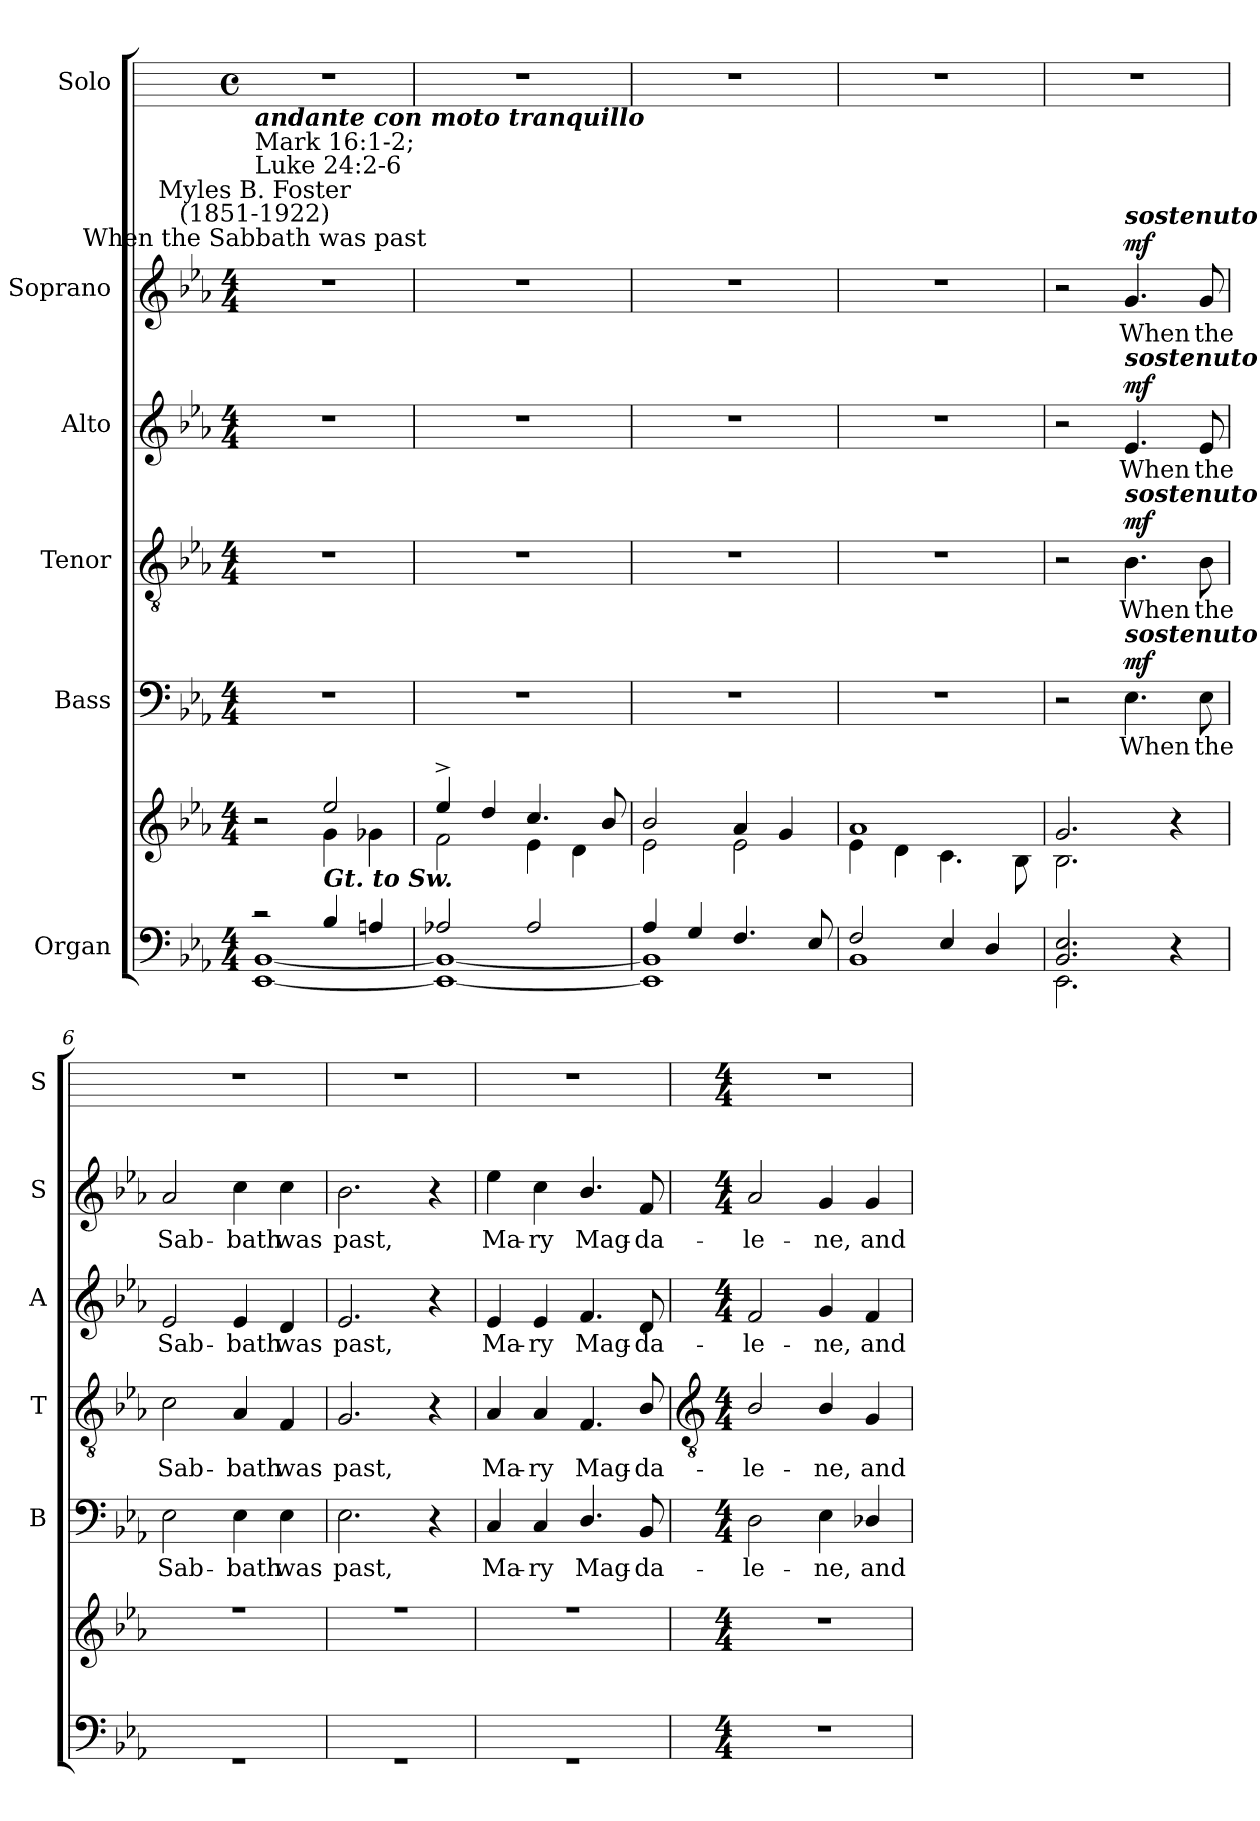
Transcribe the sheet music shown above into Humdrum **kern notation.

**kern	**kern	**kern	**text	**dynam	**kern	**text	**dynam	**kern	**text	**dynam	**kern	**text	**dynam	**kern
*part6	*part6	*part5	*part5	*part5	*part4	*part4	*part4	*part3	*part3	*part3	*part2	*part2	*part2	*part1
*staff7	*staff6	*staff5	*staff5	*staff5	*staff4	*staff4	*staff4	*staff3	*staff3	*staff3	*staff2	*staff2	*staff2	*staff1
*I"Organ	*	*I"Bass	*	*	*I"Tenor	*	*	*I"Alto	*	*	*I"Soprano	*	*	*I"Solo
*	*	*I'B	*	*	*I'T	*	*	*I'A	*	*	*I'S	*	*	*I'S
*clefF4	*clefG2	*clefF4	*	*	*clefGv2	*	*	*clefG2	*	*	*clefG2	*	*	*
*k[b-e-a-]	*k[b-e-a-]	*k[b-e-a-]	*	*	*k[b-e-a-]	*	*	*k[b-e-a-]	*	*	*k[b-e-a-]	*	*	*
*E-:	*E-:	*E-:	*	*	*E-:	*	*	*E-:	*	*	*E-:	*	*	*
*M4/4	*M4/4	*M4/4	*	*	*M4/4	*	*	*M4/4	*	*	*M4/4	*	*	*M4/4
*	*	*	*	*	*	*	*	*	*	*	*	*	*	*met(c)
=1	=1	=1	=1	=1	=1	=1	=1	=1	=1	=1	=1	=1	=1	=1
*^	*^	*	*	*	*	*	*	*	*	*	*	*	*	*
!	!	!	!	!	!	!	!	!	!	!	!	!	!LO:TX:a:cj:t=When the Sabbath was past	!	!	!
!	!	!	!	!	!	!	!	!	!	!	!	!	!LO:TX:a:cj:t=Myles B. Foster\n(1851-1922)	!	!	!
!	!	!	!	!	!	!	!	!	!	!	!	!	!LO:TX:a:t=Mark 16&colon;1-2; \nLuke 24&colon;2-6	!	!	!
!	!	!	!	!	!	!	!	!	!	!	!	!	!LO:TX:a:Bi:t=andante con moto tranquillo	!	!	!
2r	[1EE-\ [1BB-\	2r	2ryy	1r	.	.	1r	.	.	1r	.	.	1r	.	.	1r
!LO:TX:a:Bi:t=Gt. to Sw.	!	!	!	!	!	!	!	!	!	!	!	!	!	!	!	!
4B-/	.	2ee-/	4g\	.	.	.	.	.	.	.	.	.	.	.	.	.
4An/	.	.	4g-X\	.	.	.	.	.	.	.	.	.	.	.	.	.
=2	=2	=2	=2	=2	=2	=2	=2	=2	=2	=2	=2	=2	=2	=2	=2	=2
2A-X/	1EE-\_ 1BB-\_	4ee-^/	2f\	1r	.	.	1r	.	.	1r	.	.	1r	.	.	1r
.	.	4dd/	.	.	.	.	.	.	.	.	.	.	.	.	.	.
2A-/	.	4.cc/	4e-\	.	.	.	.	.	.	.	.	.	.	.	.	.
.	.	.	4d\	.	.	.	.	.	.	.	.	.	.	.	.	.
.	.	8b-/	.	.	.	.	.	.	.	.	.	.	.	.	.	.
=3	=3	=3	=3	=3	=3	=3	=3	=3	=3	=3	=3	=3	=3	=3	=3	=3
4A-/	1EE-\] 1BB-\]	2b-/	2e-\	1r	.	.	1r	.	.	1r	.	.	1r	.	.	1r
4G/	.	.	.	.	.	.	.	.	.	.	.	.	.	.	.	.
4.F/	.	4a-/	2e-\	.	.	.	.	.	.	.	.	.	.	.	.	.
.	.	4g/	.	.	.	.	.	.	.	.	.	.	.	.	.	.
8E-/	.	.	.	.	.	.	.	.	.	.	.	.	.	.	.	.
=4	=4	=4	=4	=4	=4	=4	=4	=4	=4	=4	=4	=4	=4	=4	=4	=4
2F/	1BB-\	1a-/	4e-\	1r	.	.	1r	.	.	1r	.	.	1r	.	.	1r
.	.	.	4d\	.	.	.	.	.	.	.	.	.	.	.	.	.
4E-/	.	.	4.c\	.	.	.	.	.	.	.	.	.	.	.	.	.
4D/	.	.	.	.	.	.	.	.	.	.	.	.	.	.	.	.
.	.	.	8B-\	.	.	.	.	.	.	.	.	.	.	.	.	.
=5	=5	=5	=5	=5	=5	=5	=5	=5	=5	=5	=5	=5	=5	=5	=5	=5
2.BB-/ 2.E-/	2.EE-\	2.g/	2.B-\	2r	.	.	2r	.	.	2r	.	.	2r	.	.	1r
!	!	!	!	!	!	!	!	!	!	!	!	!	!LO:TX:a:Bi:t=sostenuto	!	!	!
!	!	!	!	!	!	!	!	!	!	!LO:TX:a:Bi:t=sostenuto	!	!	!	!	!	!
!	!	!	!	!	!	!	!LO:TX:a:Bi:t=sostenuto	!	!	!	!	!	!	!	!	!
!	!	!	!	!LO:TX:a:Bi:t=sostenuto	!	!	!	!	!	!	!	!	!	!	!	!
!	!	!	!	!	!LO:LY:b	!LO:DY:b	!	!LO:LY:b	!LO:DY:b	!	!LO:LY:b	!LO:DY:b	!	!LO:LY:b	!LO:DY:b	!
.	.	.	.	4.E-	When	mf	4.B-	When	mf	4.e-	When	mf	4.g	When	mf	.
4ryy	4r	4r	4ryy	.	.	.	.	.	.	.	.	.	.	.	.	.
!	!	!	!	!	!LO:LY:b	!	!	!LO:LY:b	!	!	!LO:LY:b	!	!	!LO:LY:b	!	!
.	.	.	.	8E-	the	.	8B-	the	.	8e-	the	.	8g	the	.	.
=6	=6	=6	=6	=6	=6	=6	=6	=6	=6	=6	=6	=6	=6	=6	=6	=6
!	!	!	!	!	!LO:LY:b	!	!	!LO:LY:b	!	!	!LO:LY:b	!	!	!LO:LY:b	!	!
1ryy	1r	1r	1ryy	2E-	Sab-	.	2c	Sab-	.	2e-	Sab-	.	2a-	Sab-	.	1r
!	!	!	!	!	!LO:LY:b	!	!	!LO:LY:b	!	!	!LO:LY:b	!	!	!LO:LY:b	!	!
.	.	.	.	4E-	-bath	.	4A-	-bath	.	4e-	-bath	.	4cc	-bath	.	.
!	!	!	!	!	!LO:LY:b	!	!	!LO:LY:b	!	!	!LO:LY:b	!	!	!LO:LY:b	!	!
.	.	.	.	4E-	was	.	4F	was	.	4d	was	.	4cc	was	.	.
=7	=7	=7	=7	=7	=7	=7	=7	=7	=7	=7	=7	=7	=7	=7	=7	=7
!	!	!	!	!	!LO:LY:b	!	!	!LO:LY:b	!	!	!LO:LY:b	!	!	!LO:LY:b	!	!
1ryy	1r	1r	1ryy	2.E-	past,	.	2.G	past,	.	2.e-	past,	.	2.b-	past,	.	1r
.	.	.	.	4r	.	.	4r	.	.	4r	.	.	4r	.	.	.
=8	=8	=8	=8	=8	=8	=8	=8	=8	=8	=8	=8	=8	=8	=8	=8	=8
!	!	!	!	!	!LO:LY:b	!	!	!LO:LY:b	!	!	!LO:LY:b	!	!	!LO:LY:b	!	!
1ryy	1r	1r	1ryy	4C	Ma-	.	4A-	Ma-	.	4e-	Ma-	.	4ee-	Ma-	.	1r
!	!	!	!	!	!LO:LY:b	!	!	!LO:LY:b	!	!	!LO:LY:b	!	!	!LO:LY:b	!	!
.	.	.	.	4C	-ry	.	4A-	-ry	.	4e-	-ry	.	4cc	-ry	.	.
!	!	!	!	!	!LO:LY:b	!	!	!LO:LY:b	!	!	!LO:LY:b	!	!	!LO:LY:b	!	!
.	.	.	.	4.D/	Mag-	.	4.F/	Mag-	.	4.f/	Mag-	.	4.b-/	Mag-	.	.
!	!	!	!	!	!LO:LY:b	!	!	!LO:LY:b	!	!	!LO:LY:b	!	!	!LO:LY:b	!	!
.	.	.	.	8BB-	-da-	.	8B-/	-da-	.	8d	-da-	.	8f	-da-	.	.
*v	*v	*	*	*	*	*	*	*	*	*	*	*	*	*	*	*
*	*v	*v	*	*	*	*	*	*	*	*	*	*	*	*	*
!!LO:LB:g=z
=9	=9	=9	=9	=9	=9	=9	=9	=9	=9	=9	=9	=9	=9	=9
*	*	*	*	*	*clefGv2	*	*	*	*	*	*	*	*	*
*M4/4	*M4/4	*M4/4	*	*	*M4/4	*	*	*M4/4	*	*	*M4/4	*	*	*M4/4
!	!	!	!LO:LY:b	!	!	!LO:LY:b	!	!	!LO:LY:b	!	!	!LO:LY:b	!	!
1r	1r	2D	-le-	.	2B-/	-le-	.	2f	-le-	.	2a-	-le-	.	1r
!	!	!	!LO:LY:b	!	!	!LO:LY:b	!	!	!LO:LY:b	!	!	!LO:LY:b	!	!
.	.	4E-	-ne,	.	4B-/	-ne,	.	4g	-ne,	.	4g	-ne,	.	.
!	!	!	!LO:LY:b	!	!	!LO:LY:b	!	!	!LO:LY:b	!	!	!LO:LY:b	!	!
.	.	4D-X/	and	.	4G	and	.	4f	and	.	4g	and	.	.
=	=	=	=	=	=	=	=	=	=	=	=	=	=	=
*-	*-	*-	*-	*-	*-	*-	*-	*-	*-	*-	*-	*-	*-	*-
